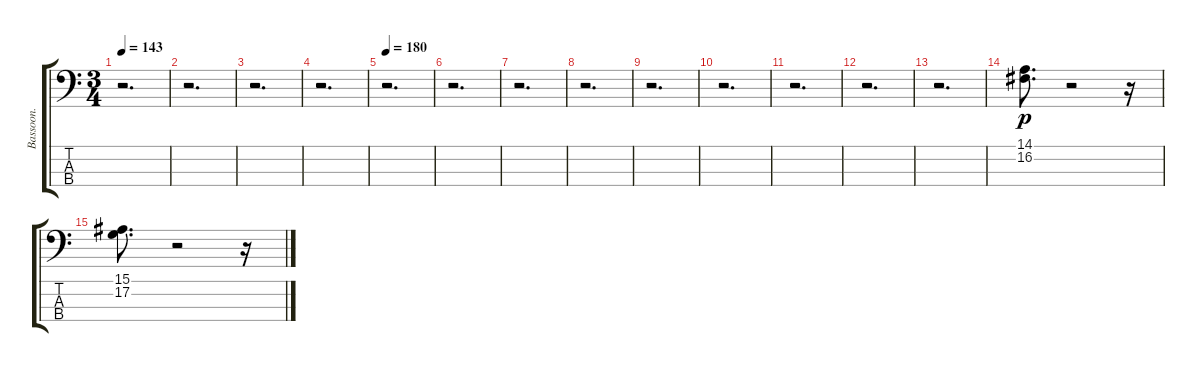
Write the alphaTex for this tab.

\track ("Bassoon." "Bassoon.") {instrument bassoon}
\staff {score tabs}
\tuning (G2 D2 A1 E1) {hide}
\ts (3 4)
\tempo 143
\clef f4
\ks c
r.2{d dy f} |
r.2{d} |
r.2{d} |
r.2{d} |
\tempo 180
r.2{d} |
r.2{d} |
r.2{d} |
r.2{d} |
r.2{d} |
r.2{d} |
r.2{d} |
r.2{d} |
r.2{d} |
(14.1 16.2).8{d dy p} r.2 r.16 |
(15.1 17.2).8{d} r.2 r.16
